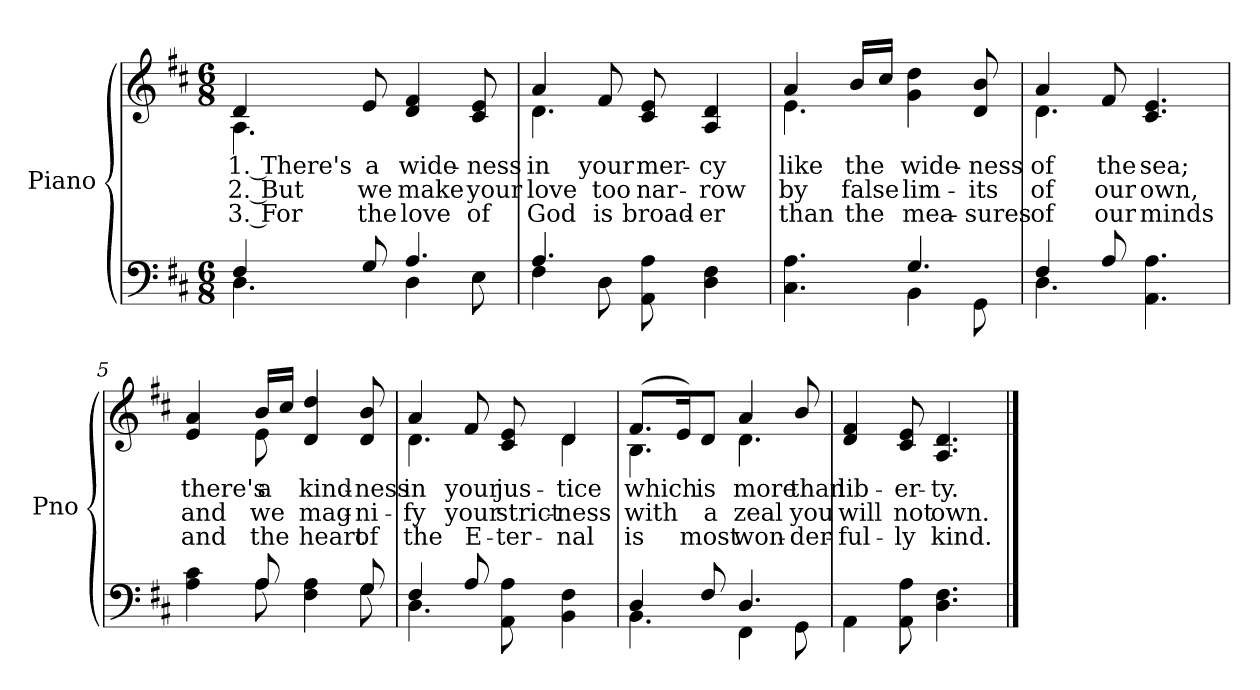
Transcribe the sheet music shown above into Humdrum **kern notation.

**kern	**kern	**text	**text	**text
*part2	*part1	*part1	*part1	*part1
*staff2	*staff1	*staff1	*staff1	*staff1
*I"Piano	*I"Piano	*	*	*
*I'Pno	*I'Pno	*	*	*
*clefF4	*clefG2	*	*	*
*k[f#c#]	*k[f#c#]	*	*	*
*M6/8	*M6/8	*	*	*
*MM84	*MM84	*	*	*
=1	=1	=1	=1	=1
*^	*	*	*	*
!	!	!LO:TX:a:i:t=Unison	!	!	!
!	!	!	!LO:LY:b	!LO:LY:b	!LO:LY:b
*	*	*^	*	*	*
4F#/	4.D\	4d/	4.A\	1. There's	2. But	3. For
!	!	!	!	!LO:LY:b	!LO:LY:b	!LO:LY:b
8G/	.	8e/	.	a	we	the
!	!	!	!	!LO:LY:b	!LO:LY:b	!LO:LY:b
4.A/	4D\	4d/ 4f#/	4.ryy	wide-	make	love
!	!	!	!	!LO:LY:b	!LO:LY:b	!LO:LY:b
.	8E\	8c#/ 8e/	.	-ness	your	of
=2	=2	=2	=2	=2	=2	=2
!	!	!	!	!LO:LY:b	!LO:LY:b	!LO:LY:b
4.A/	4F#\	4a/	4.d\	in	love	God
!	!	!	!	!LO:LY:b	!LO:LY:b	!LO:LY:b
.	8D\	8f#/	.	your	too	is
!	!	!	!	!LO:LY:b	!LO:LY:b	!LO:LY:b
8AA\ 8A\	4.ryy	8c#/ 8e/	4.ryy	mer-	nar-	broad-
!	!	!	!	!LO:LY:b	!LO:LY:b	!LO:LY:b
4D\ 4F#\	.	4A/ 4d/	.	-cy	-row	-er
=3	=3	=3	=3	=3	=3	=3
!	!	!	!	!LO:LY:b	!LO:LY:b	!LO:LY:b
4.C#\ 4.A\	4.ryy	4a/	4.e\	like	by	than
!	!	!	!	!LO:LY:b	!LO:LY:b	!LO:LY:b
.	.	16b/LL	.	the	false	the
.	.	16cc#/JJ	.	.	.	.
!	!	!	!	!LO:LY:b	!LO:LY:b	!LO:LY:b
4BB\	4.G/	4g\ 4dd\	4.ryy	wide-	lim-	mea-
!	!	!	!	!LO:LY:b	!LO:LY:b	!LO:LY:b
8GG\	.	8d/ 8b/	.	-ness	-its	-sures
!!LO:LB:g=z	!!
=4	=4	=4	=4	=4	=4	=4
!	!	!	!	!LO:LY:b	!LO:LY:b	!LO:LY:b
4F#/	4.D\	4a/	4.d\	of	of	of
!	!	!	!	!LO:LY:b	!LO:LY:b	!LO:LY:b
8A/	.	8f#/	.	the	our	our
!	!	!	!	!LO:LY:b	!LO:LY:b	!LO:LY:b
4.AA\ 4.A\	4.ryy	4.c#/ 4.e/	4.ryy	sea;	own,	minds
=5	=5	=5	=5	=5	=5	=5
!	!	!	!	!LO:LY:b	!LO:LY:b	!LO:LY:b
4A\ 4c#\	4ryy	4e/ 4a/	4ryy	there's	and	and
!	!	!	!	!LO:LY:b	!LO:LY:b	!LO:LY:b
8A\	8A/	16b/LL	8e\	a	we	the
.	.	16cc#/JJ	.	.	.	.
!	!	!	!	!LO:LY:b	!LO:LY:b	!LO:LY:b
4F#\ 4A\	4ryy	4d/ 4dd/	4.ryy	kind-	mag-	heart
!	!	!	!	!LO:LY:b	!LO:LY:b	!LO:LY:b
8G\	8G/	8d/ 8b/	.	-ness	-ni-	of
=6	=6	=6	=6	=6	=6	=6
!	!	!	!	!LO:LY:b	!LO:LY:b	!LO:LY:b
4F#/	4.D\	4a/	4.d\	in	-fy	the
!	!	!	!	!LO:LY:b	!LO:LY:b	!LO:LY:b
8A/	.	8f#/	.	your	your	E-
!	!	!	!	!LO:LY:b	!LO:LY:b	!LO:LY:b
8AA\ 8A\	4.ryy	8c#/ 8e/	8ryy	jus-	strict-	-ter-
!	!	!	!	!LO:LY:b	!LO:LY:b	!LO:LY:b
4BB\ 4F#\	.	4d/	4d\	-tice	-ness	-nal
!!LO:LB:g=z	!!
=7	=7	=7	=7	=7	=7	=7
!	!	!	!	!LO:LY:b	!LO:LY:b	!LO:LY:b
4D/	4.BB\	(>8.f#/L	4.B\	which	with	is
.	.	16e/K)	.	.	.	.
!	!	!	!	!LO:LY:b	!LO:LY:b	!LO:LY:b
8F#/	.	8d/J	.	is	a	most
!	!	!	!	!LO:LY:b	!LO:LY:b	!LO:LY:b
4.D/	4FF#\	4a/	4.d\	more	zeal	won-
!	!	!	!	!LO:LY:b	!LO:LY:b	!LO:LY:b
.	8GG\	8b/	.	than	you	-der-
*	*	*v	*v	*	*	*
=8	=8	=8	=8	=8	=8
!	!	!	!LO:LY:b	!LO:LY:b	!LO:LY:b
*v	*v	*	*	*	*
4AA\	4d/ 4f#/	lib-	will	-ful-
!	!	!LO:LY:b	!LO:LY:b	!LO:LY:b
8AA\ 8A\	8c#/ 8e/	-er-	not	-ly
!	!	!LO:LY:b	!LO:LY:b	!LO:LY:b
4.D\ 4.F#\	4.A/ 4.d/	-ty.	own.	kind.
==	==	==	==	==
*-	*-	*-	*-	*-
